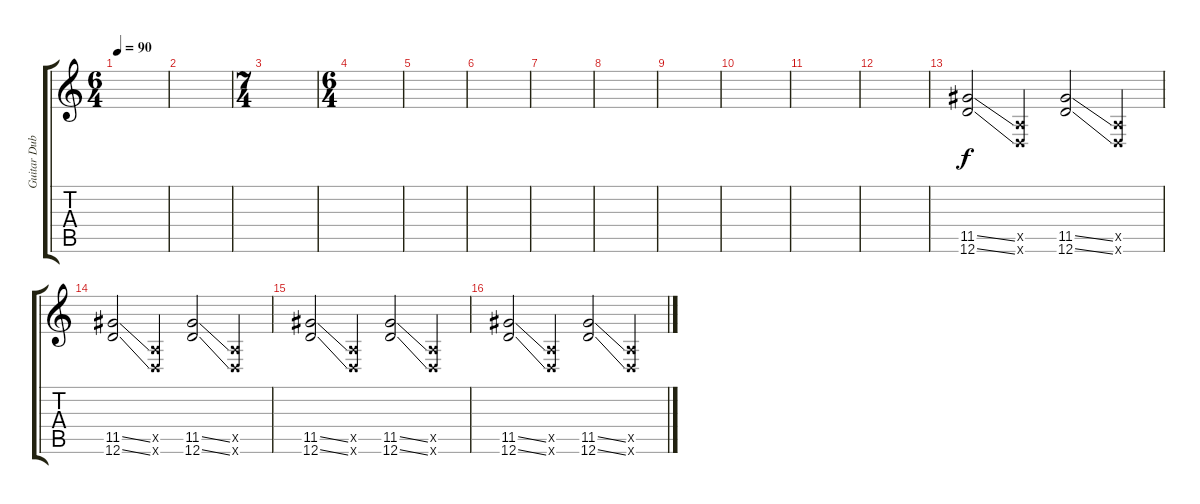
\track ("Guitar Dubz" "Guitar Dub") {instrument distortionguitar}
\staff {score tabs}
\tuning (E4 B3 G3 D3 A2 D2) {hide}
\ts (6 4)
\tempo 90
\clef g2
\ks c
|
|
\ts (7 4)
|
\ts (6 4)
|
|
|
|
|
|
|
|
|
(11.5{ss} 12.6{ss}).2{volume 10 balance 8 instrument overdrivenguitar} (0.5{x} 0.6{x}).4 (11.5{ss} 12.6{ss}).2 (0.5{x} 0.6{x}).4 |
(11.5{ss} 12.6{ss}).2{volume 10 instrument overdrivenguitar} (0.5{x} 0.6{x}).4 (11.5{ss} 12.6{ss}).2 (0.5{x} 0.6{x}).4 |
(11.5{ss} 12.6{ss}).2{volume 10 instrument overdrivenguitar} (0.5{x} 0.6{x}).4 (11.5{ss} 12.6{ss}).2 (0.5{x} 0.6{x}).4 |
(11.5{ss} 12.6{ss}).2{volume 10 instrument overdrivenguitar} (0.5{x} 0.6{x}).4 (11.5{ss} 12.6{ss}).2 (0.5{x} 0.6{x}).4
